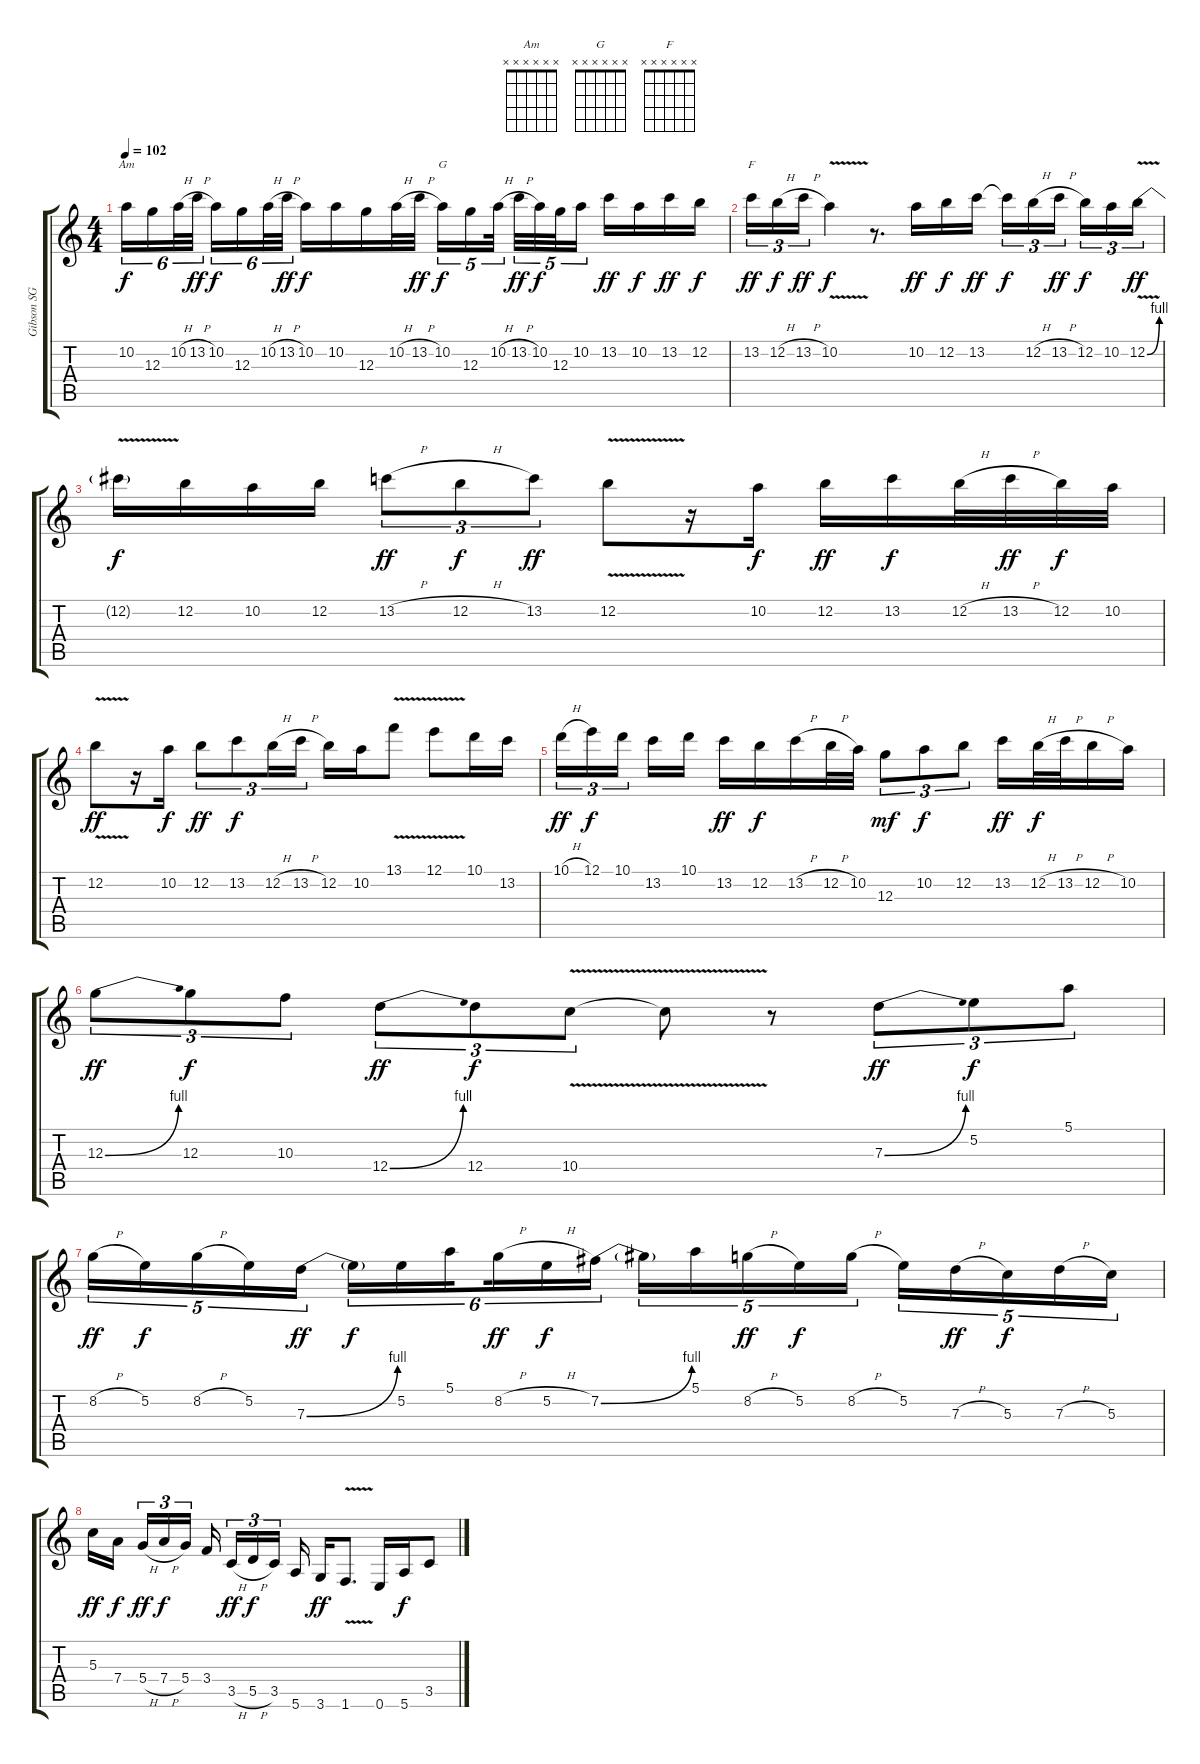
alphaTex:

\track ("Gibson SG   6 Strings" "Gibson SG ") {instrument overdrivenguitar}
\staff {score tabs}
\tuning (E4 B3 G3 D3 A2 E2) {hide}
\chord ("Am" x x x x x x)
\chord ("G" x x x x x x)
\chord ("F" x x x x x x)
\ts (4 4)
\tempo 102
\clef g2
\ks c
10.2{t}.16{tu (6 4) ch "Am" dy f} 12.3.16{tu (6 4)} 10.2{h}.32{tu (6 4)} 13.2{h}.32{tu (6 4) dy ff beam splitsecondary} 10.2.16{tu (6 4) dy f} 12.3.16{tu (6 4)} 10.2{h}.32{tu (6 4)} 13.2{h}.32{tu (6 4) dy ff} 10.2.16{dy f} 10.2.16 12.3.16 10.2{h}.32 13.2{h}.32{dy ff} 10.2.16{tu (5 4) ch "G" dy f} 12.3.16{tu (5 4)} 10.2{h}.32{tu (5 4) beam splitsecondary} 13.2{h}.32{tu (5 4) dy ff} 10.2.32{tu (5 4) dy f} 12.3.32{tu (5 4)} 10.2.16{tu (5 4)} 13.2.16{dy ff} 10.2.16{dy f} 13.2.16{dy ff} 12.2.16{dy f} |
13.2.16{tu (3 2) ch "F" dy ff} 12.2{h}.16{tu (3 2) dy f} 13.2{h}.16{tu (3 2) dy ff} 10.2{v}.4{dy f} r.8{d} 10.2.16{dy ff} 12.2.16{dy f} 13.2.16{dy ff} 13.2{t}.16{tu (3 2) dy f} 12.2{h}.16{tu (3 2)} 13.2{h}.16{tu (3 2) dy ff beam splitsecondary} 12.2.16{tu (3 2) dy f} 10.2.16{tu (3 2)} 12.2{be (bend 0 0 60 4) v}.16{tu (3 2) dy ff} |
12.2{t}.16{dy f} 12.2.16 10.2.16 12.2.16 13.2{h}.8{tu (3 2) dy ff} 12.2{h}.8{tu (3 2) dy f} 13.2.8{tu (3 2) dy ff} 12.2{v}.8 r.16 10.2.16{dy f} 12.2.16{dy ff} 13.2.16{dy f} 12.2{h}.32 13.2{h}.32{dy ff} 12.2.32{dy f} 10.2.32 |
12.2{v}.8{dy ff} r.16 10.2.16{dy f} 12.2.8{tu (3 2) dy ff} 13.2.8{tu (3 2) dy f} 12.2{h}.16{tu (3 2)} 13.2{h}.16{tu (3 2)} 12.2.16 10.2.16 13.1{v}.8 12.1{v}.8 10.1.16 13.2.16 |
10.1{h}.16{tu (3 2) dy ff} 12.1.16{tu (3 2) dy f} 10.1.16{tu (3 2) beam splitsecondary} 13.2.16 10.1.16 13.2.16{dy ff} 12.2.16{dy f} 13.2{h}.16 12.2{h}.32 10.2.32 12.3.8{tu (3 2) dy mf} 10.2.8{tu (3 2) dy f} 12.2.8{tu (3 2)} 13.2.16{dy ff} 12.2{h}.32{dy f} 13.2{h}.32 12.2{h}.16 10.2.16 |
12.3{be (bend 0 0 60 4)}.8{tu (3 2) dy ff} 12.3.8{tu (3 2) dy f} 10.3.8{tu (3 2)} 12.4{be (bend 0 0 60 4)}.8{tu (3 2) dy ff} 12.4.8{tu (3 2) dy f} 10.4{v}.8{tu (3 2)} 10.4{t}.8 r.8 7.3{be (bend 0 0 60 4)}.8{tu (3 2) dy ff} 5.2.8{tu (3 2) dy f} 5.1.8{tu (3 2)} |
8.2{h}.16{tu (5 4) dy ff} 5.2.16{tu (5 4) dy f} 8.2{h}.16{tu (5 4)} 5.2.16{tu (5 4)} 7.3{be (bend 0 0 60 4)}.16{tu (5 4) dy ff} 7.3{t}.16{tu (6 4) dy f} 5.2.16{tu (6 4)} 5.1.16{tu (6 4) beam splitsecondary} 8.2{h}.16{tu (6 4) dy ff} 5.2{h}.16{tu (6 4) dy f} 7.2{be (bend 0 0 60 4)}.16{tu (6 4)} 7.2{t}.16{tu (5 4)} 5.1.16{tu (5 4)} 8.2{h}.16{tu (5 4) dy ff} 5.2.16{tu (5 4) dy f} 8.2{h}.16{tu (5 4)} 5.2.16{tu (5 4)} 7.3{h}.16{tu (5 4) dy ff} 5.3.16{tu (5 4) dy f} 7.3{h}.16{tu (5 4)} 5.3.16{tu (5 4)} |
5.3.16{dy ff} 7.4.16{dy f beam splitsecondary} 5.4{h}.16{tu (3 2) dy ff} 7.4{h}.16{tu (3 2) dy f} 5.4.16{tu (3 2)} 3.4.16{beam splitsecondary} 3.5{h}.16{tu (3 2) dy ff} 5.5{h}.16{tu (3 2) dy f} 3.5.16{tu (3 2) beam splitsecondary} 5.6.16 3.6.16{dy ff} 1.6{v}.8{d} 0.6.16 5.6.16{dy f} 3.5.8
